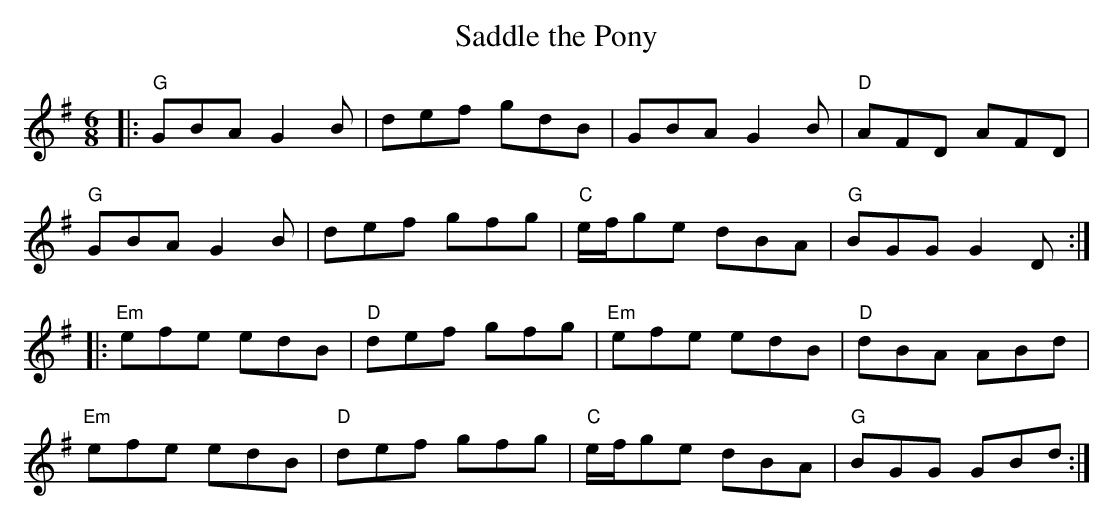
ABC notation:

X:1
T:Saddle the Pony
M:6/8
K:G
|: "G"GBA G2B|def gdB   |GBA G2B      |"D"AFD AFD  |
"G"GBA G2B|def gfg   |"C"e/f/ge dBA| "G"BGG G2D:|
|:"Em"efe edB|"D"def gfg|"Em"efe edB  |"D"dBA ABd  |
"Em"efe edB|"D"def gfg|"C"e/f/ge dBA   | "G"BGG GBd:|
